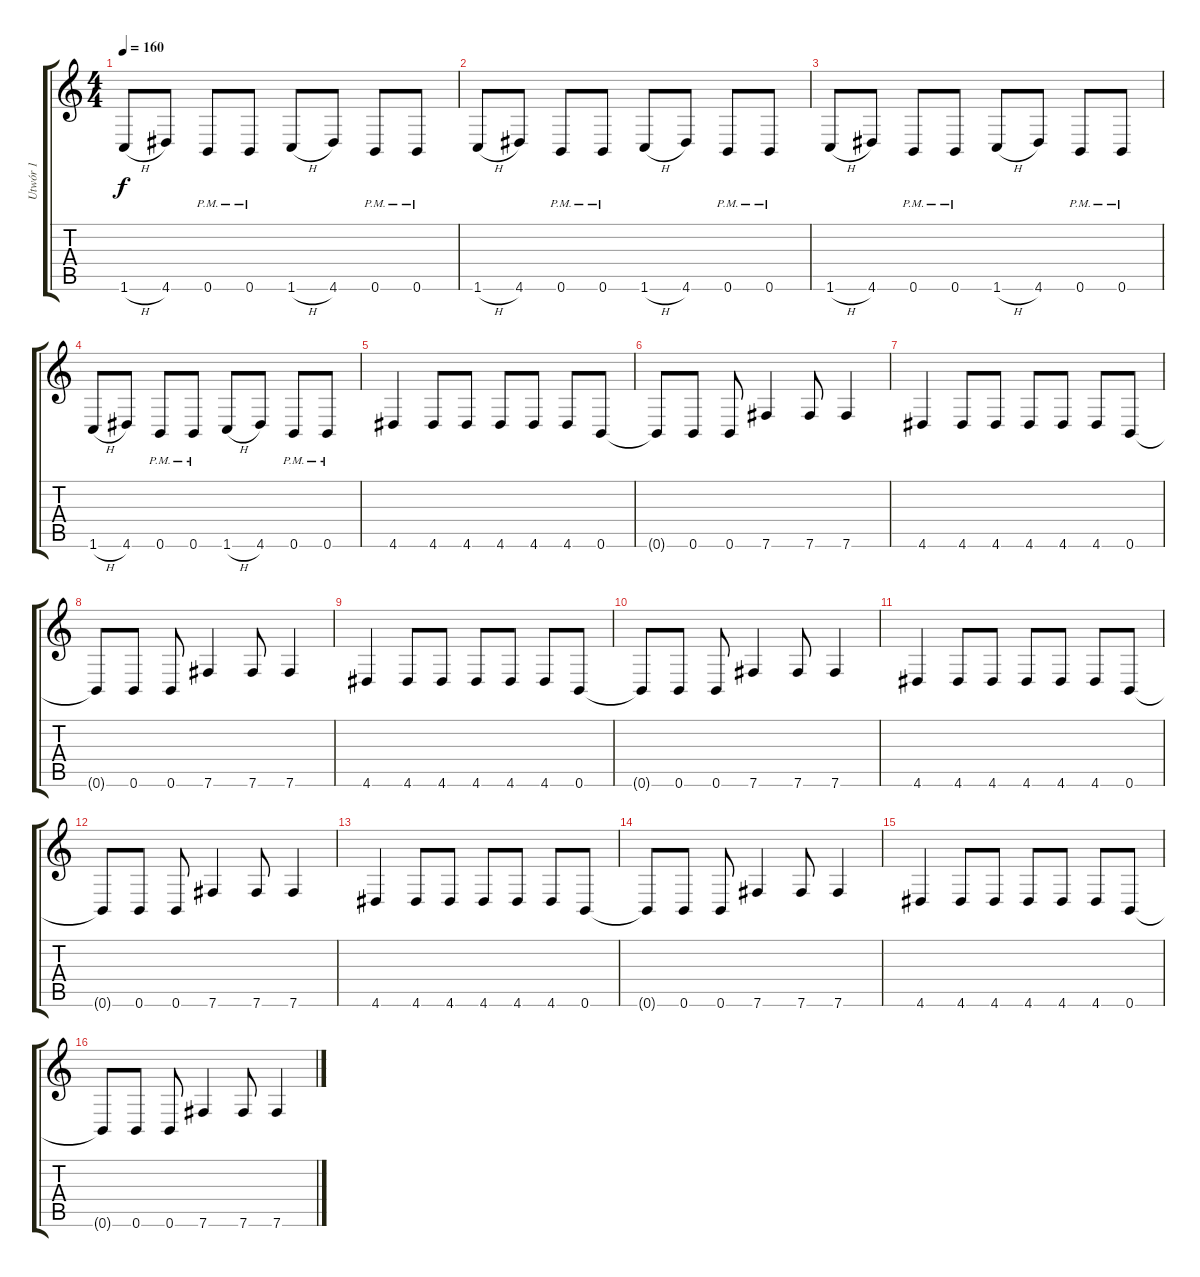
\track ("Utwór 1" "Utwór 1") {instrument distortionguitar}
\staff {score tabs}
\tuning (Db4 Ab3 E3 B2 Gb2 B1) {hide}
\ts (4 4)
\tempo 160
\clef g2
\ks c
1.6{h}.8{dy f} 4.6.8 0.6{pm}.8 0.6{pm}.8 1.6{h}.8 4.6.8 0.6{pm}.8 0.6{pm}.8 |
1.6{h}.8 4.6.8 0.6{pm}.8 0.6{pm}.8 1.6{h}.8 4.6.8 0.6{pm}.8 0.6{pm}.8 |
1.6{h}.8 4.6.8 0.6{pm}.8 0.6{pm}.8 1.6{h}.8 4.6.8 0.6{pm}.8 0.6{pm}.8 |
1.6{h}.8 4.6.8 0.6{pm}.8 0.6{pm}.8 1.6{h}.8 4.6.8 0.6{pm}.8 0.6{pm}.8 |
4.6.4 4.6.8 4.6.8 4.6.8 4.6.8 4.6.8 0.6.8 |
0.6{t}.8 0.6.8 0.6.8 7.6.4 7.6.8 7.6.4 |
4.6.4 4.6.8 4.6.8 4.6.8 4.6.8 4.6.8 0.6.8 |
0.6{t}.8 0.6.8 0.6.8 7.6.4 7.6.8 7.6.4 |
4.6.4 4.6.8 4.6.8 4.6.8 4.6.8 4.6.8 0.6.8 |
0.6{t}.8 0.6.8 0.6.8 7.6.4 7.6.8 7.6.4 |
4.6.4 4.6.8 4.6.8 4.6.8 4.6.8 4.6.8 0.6.8 |
0.6{t}.8 0.6.8 0.6.8 7.6.4 7.6.8 7.6.4 |
4.6.4 4.6.8 4.6.8 4.6.8 4.6.8 4.6.8 0.6.8 |
0.6{t}.8 0.6.8 0.6.8 7.6.4 7.6.8 7.6.4 |
4.6.4 4.6.8 4.6.8 4.6.8 4.6.8 4.6.8 0.6.8 |
0.6{t}.8 0.6.8 0.6.8 7.6.4 7.6.8 7.6.4
